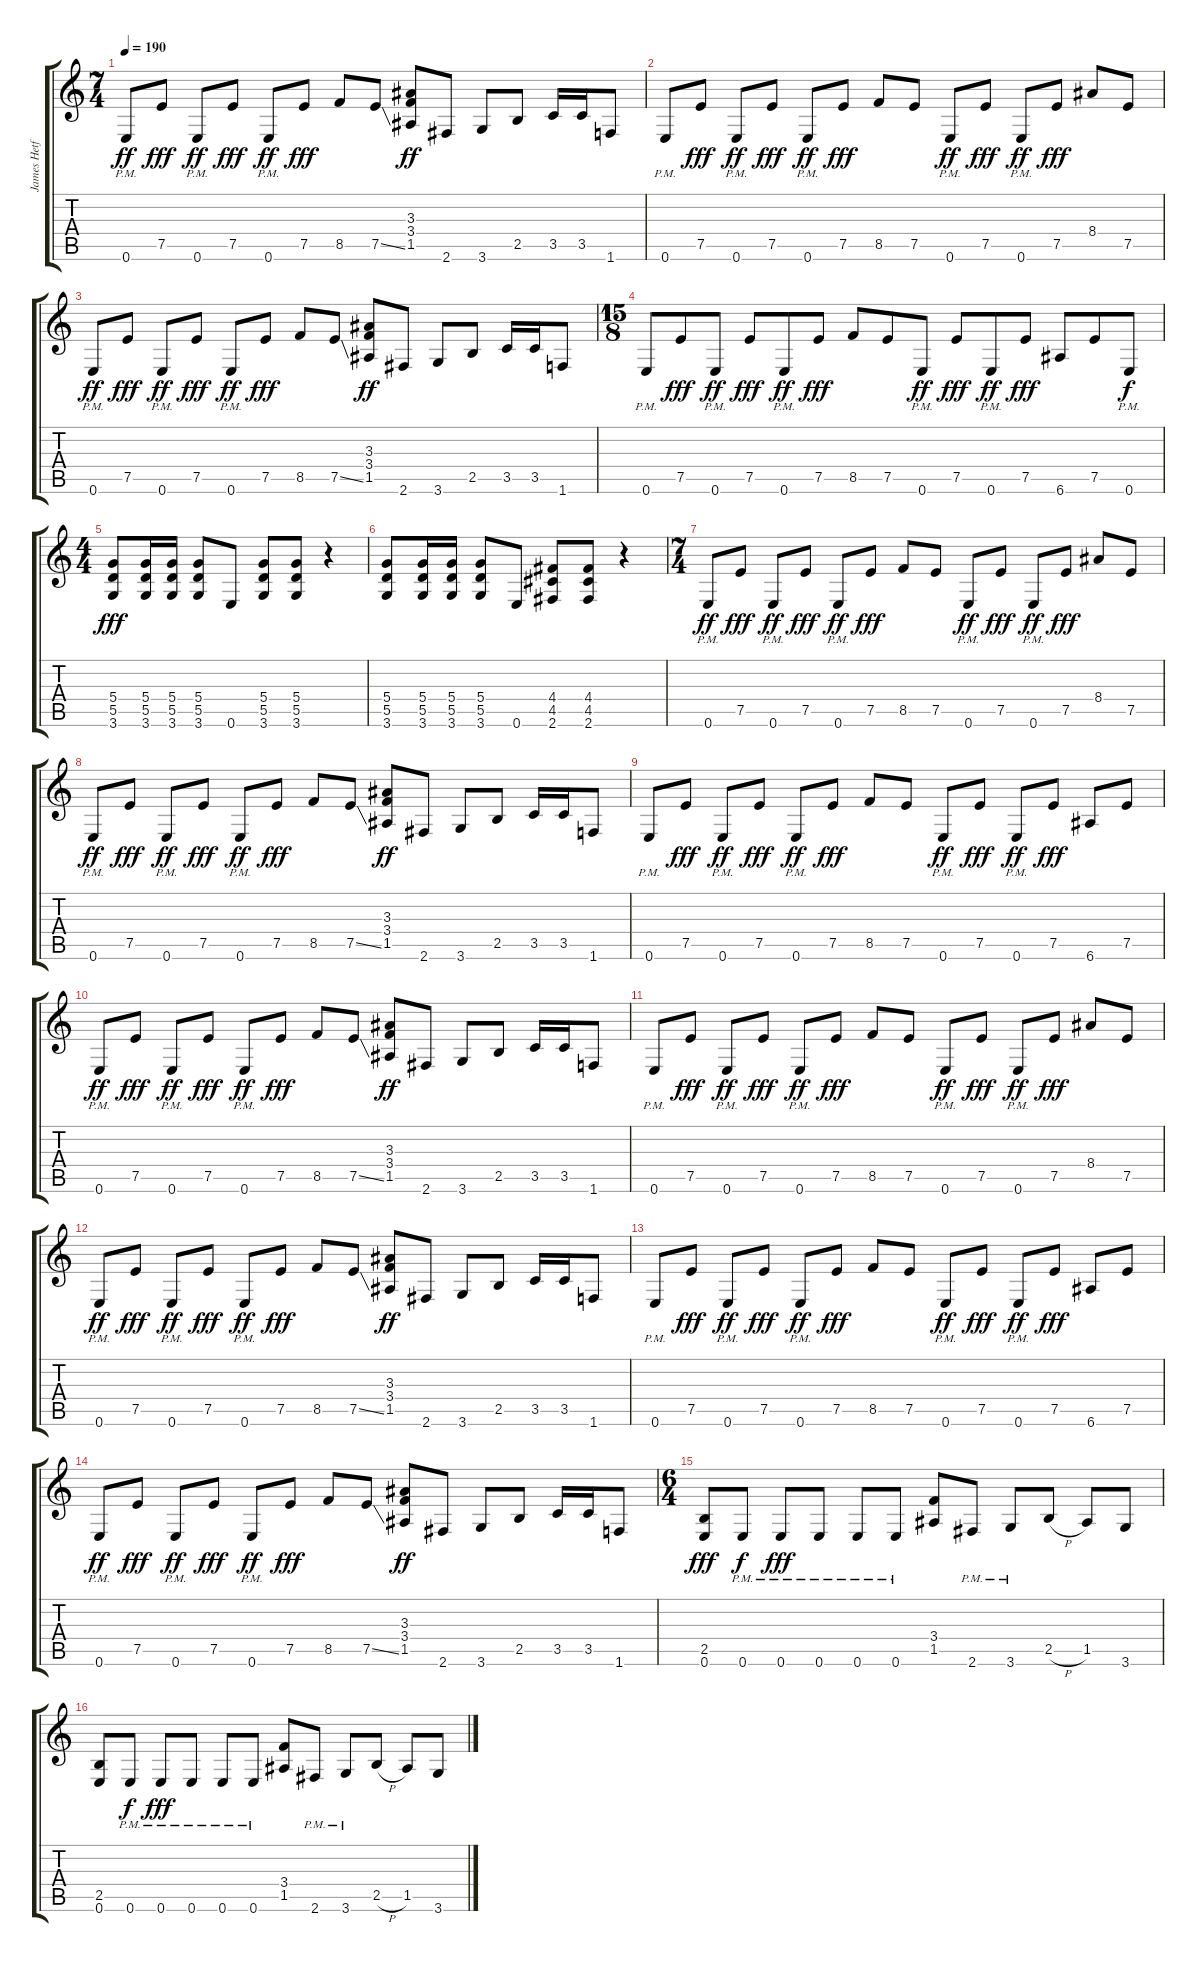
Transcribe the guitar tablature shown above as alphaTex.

\track ("James Hetfield (Guitar I)" "James Hetf") {instrument distortionguitar}
\staff {score tabs}
\tuning (E4 B3 G3 D3 A2 E2) {hide}
\ts (7 4)
\tempo 190
\clef g2
\ks c
0.6{pm}.8{dy ff} 7.5.8{dy fff} 0.6{pm}.8{dy ff} 7.5.8{dy fff} 0.6{pm}.8{dy ff} 7.5.8{dy fff} 8.5.8 7.5{ss}.8 (3.3 3.4 1.5).8{dy ff} 2.6.8 3.6.8 2.5.8 3.5.16 3.5.16 1.6.8 |
0.6{pm}.8 7.5.8{dy fff} 0.6{pm}.8{dy ff} 7.5.8{dy fff} 0.6{pm}.8{dy ff} 7.5.8{dy fff} 8.5.8 7.5.8 0.6{pm}.8{dy ff} 7.5.8{dy fff} 0.6{pm}.8{dy ff} 7.5.8{dy fff} 8.4.8 7.5.8 |
0.6{pm}.8{dy ff} 7.5.8{dy fff} 0.6{pm}.8{dy ff} 7.5.8{dy fff} 0.6{pm}.8{dy ff} 7.5.8{dy fff} 8.5.8 7.5{ss}.8 (3.3 3.4 1.5).8{dy ff} 2.6.8 3.6.8 2.5.8 3.5.16 3.5.16 1.6.8 |
\ts (15 8)
0.6{pm}.8 7.5.8{dy fff} 0.6{pm}.8{dy ff} 7.5.8{dy fff} 0.6{pm}.8{dy ff} 7.5.8{dy fff} 8.5.8 7.5.8 0.6{pm}.8{dy ff} 7.5.8{dy fff} 0.6{pm}.8{dy ff} 7.5.8{dy fff} 6.6.8 7.5.8 0.6{pm}.8{dy f} |
\ts (4 4)
(5.4 5.5 3.6).8{dy fff volume 12} (5.4 5.5 3.6).16 (5.4 5.5 3.6).16 (5.4 5.5 3.6).8 0.6.8 (5.4 5.5 3.6).8 (5.4 5.5 3.6).8 r.4 |
(5.4 5.5 3.6).8 (5.4 5.5 3.6).16 (5.4 5.5 3.6).16 (5.4 5.5 3.6).8 0.6.8 (4.4 4.5 2.6).8 (4.4 4.5 2.6).8 r.4 |
\ts (7 4)
0.6{pm}.8{dy ff} 7.5.8{dy fff} 0.6{pm}.8{dy ff} 7.5.8{dy fff} 0.6{pm}.8{dy ff} 7.5.8{dy fff} 8.5.8 7.5.8 0.6{pm}.8{dy ff} 7.5.8{dy fff} 0.6{pm}.8{dy ff} 7.5.8{dy fff} 8.4.8 7.5.8 |
0.6{pm}.8{dy ff} 7.5.8{dy fff} 0.6{pm}.8{dy ff} 7.5.8{dy fff} 0.6{pm}.8{dy ff} 7.5.8{dy fff} 8.5.8 7.5{ss}.8 (3.3 3.4 1.5).8{dy ff} 2.6.8 3.6.8 2.5.8 3.5.16 3.5.16 1.6.8 |
0.6{pm}.8 7.5.8{dy fff} 0.6{pm}.8{dy ff} 7.5.8{dy fff} 0.6{pm}.8{dy ff} 7.5.8{dy fff} 8.5.8 7.5.8 0.6{pm}.8{dy ff} 7.5.8{dy fff} 0.6{pm}.8{dy ff} 7.5.8{dy fff} 6.6.8 7.5.8 |
0.6{pm}.8{dy ff} 7.5.8{dy fff} 0.6{pm}.8{dy ff} 7.5.8{dy fff} 0.6{pm}.8{dy ff} 7.5.8{dy fff} 8.5.8 7.5{ss}.8 (3.3 3.4 1.5).8{dy ff} 2.6.8 3.6.8 2.5.8 3.5.16 3.5.16 1.6.8 |
0.6{pm}.8 7.5.8{dy fff} 0.6{pm}.8{dy ff} 7.5.8{dy fff} 0.6{pm}.8{dy ff} 7.5.8{dy fff} 8.5.8 7.5.8 0.6{pm}.8{dy ff} 7.5.8{dy fff} 0.6{pm}.8{dy ff} 7.5.8{dy fff} 8.4.8 7.5.8 |
0.6{pm}.8{dy ff} 7.5.8{dy fff} 0.6{pm}.8{dy ff} 7.5.8{dy fff} 0.6{pm}.8{dy ff} 7.5.8{dy fff} 8.5.8 7.5{ss}.8 (3.3 3.4 1.5).8{dy ff} 2.6.8 3.6.8 2.5.8 3.5.16 3.5.16 1.6.8 |
0.6{pm}.8 7.5.8{dy fff} 0.6{pm}.8{dy ff} 7.5.8{dy fff} 0.6{pm}.8{dy ff} 7.5.8{dy fff} 8.5.8 7.5.8 0.6{pm}.8{dy ff} 7.5.8{dy fff} 0.6{pm}.8{dy ff} 7.5.8{dy fff} 6.6.8 7.5.8 |
0.6{pm}.8{dy ff} 7.5.8{dy fff} 0.6{pm}.8{dy ff} 7.5.8{dy fff} 0.6{pm}.8{dy ff} 7.5.8{dy fff} 8.5.8 7.5{ss}.8 (3.3 3.4 1.5).8{dy ff} 2.6.8 3.6.8 2.5.8 3.5.16 3.5.16 1.6.8 |
\ts (6 4)
(2.5 0.6).8{dy fff} 0.6{pm}.8{dy f} 0.6{pm}.8{dy fff} 0.6{pm}.8 0.6{pm}.8 0.6{pm}.8 (3.4 1.5).8 2.6{pm}.8 3.6{pm}.8 2.5{h}.8 1.5.8 3.6.8 |
(2.5 0.6).8 0.6{pm}.8{dy f} 0.6{pm}.8{dy fff} 0.6{pm}.8 0.6{pm}.8 0.6{pm}.8 (3.4 1.5).8 2.6{pm}.8 3.6{pm}.8 2.5{h}.8 1.5.8 3.6.8
